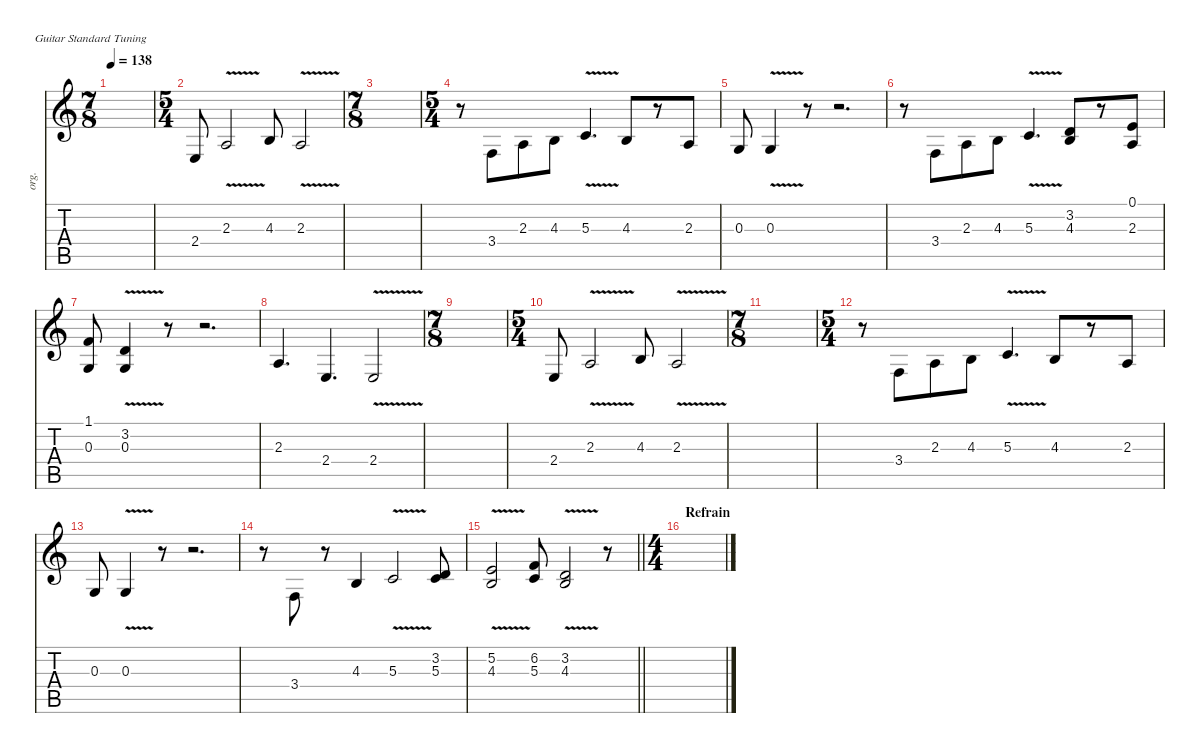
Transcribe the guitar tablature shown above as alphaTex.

\defaultSystemsLayout 4
\hideDynamics
\bracketExtendMode nobrackets
\track ("Chant" "org.") {instrument drawbarorgan}
\staff {score tabs}
\tuning (E4 B3 G3 D3 A2 E2)
\ts (7 8)
\beaming (8 3 2 2)
\tempo 138
\clef g2
\ks aminor
|
\ts (5 4)
\beaming (8 6 4)
2.4.8{beam Up} 2.3{v}.2{beam Up} 4.3.8{beam Up} 2.3{v}.2{beam Up} |
\ts (7 8)
\beaming (8 6 4)
|
\ts (5 4)
\beaming (8 6 4)
r.8{beam Down} 3.4.8{beam Up} 2.3.8{beam Up} 4.3.8{beam Up} 5.3{v}.4{d beam Up} 4.3.8{beam Up} r.8{beam Up} 2.3.8{beam Up} |
0.3.8{beam Up} 0.3{v}.4{beam Up} r.8{beam Up} r.2{d beam Up} |
r.8{beam Down} 3.4.8{beam Up} 2.3.8{beam Up} 4.3.8{beam Up} 5.3{v}.4{d beam Up} (4.3 3.2).8{beam Up} r.8{beam Up} (2.3 0.1).8{beam Up} |
(0.3 1.1).8{beam Up} (0.3{v} 3.2{v}).4{beam Up} r.8{beam Up} r.2{d beam Up} |
2.3.4{d beam Up} 2.4.4{d beam Up} 2.4{v}.2{beam Up} |
\ts (7 8)
\beaming (8 3 2 2)
|
\ts (5 4)
\beaming (8 6 4)
2.4.8{beam Up} 2.3{v}.2{beam Up} 4.3.8{beam Up} 2.3{v}.2{beam Up} |
\ts (7 8)
\beaming (8 6 4)
|
\ts (5 4)
\beaming (8 6 4)
r.8{beam Down} 3.4.8{beam Up} 2.3.8{beam Up} 4.3.8{beam Up} 5.3{v}.4{d beam Up} 4.3.8{beam Up} r.8{beam Up} 2.3.8{beam Up} |
0.3.8{beam Up} 0.3{v}.4{beam Up} r.8{beam Up} r.2{d beam Up} |
r.8{beam Down} 3.4.8{beam Up} r.8{beam Up} 4.3.4{beam Up} 5.3{v}.2{beam Up} (5.3 3.2).8{beam Up} |
\barLineRight lightlight
(5.2{v} 4.3).2{beam Up} (6.2 5.3).8{beam Up} (3.2{v} 4.3).2{beam Up} r.8{beam Up} |
\ts (4 4)
\beaming (8 2 2 2 2)
\section ("" "Refrain")
